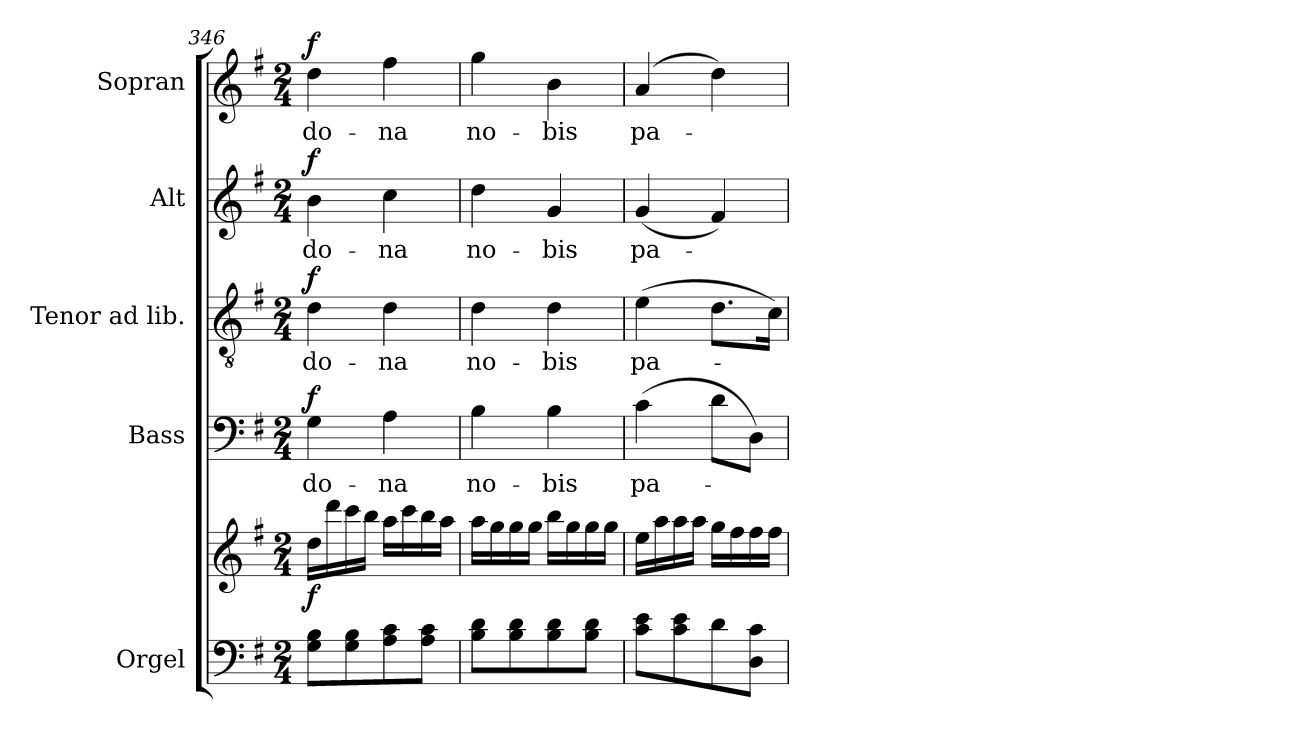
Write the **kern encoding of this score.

**kern	**kern	**dynam	**kern	**text	**dynam	**kern	**text	**dynam	**kern	**text	**dynam	**kern	**text	**dynam
*part5	*part5	*part5	*part4	*part4	*part4	*part3	*part3	*part3	*part2	*part2	*part2	*part1	*part1	*part1
*staff6	*staff5	*staff5/6	*staff4	*staff4	*staff4	*staff3	*staff3	*staff3	*staff2	*staff2	*staff2	*staff1	*staff1	*staff1
*I"Orgel	*	*	*I"Bass	*	*	*I"Tenor ad lib.	*	*	*I"Alt	*	*	*I"Sopran	*	*
*I'Org.	*	*	*I'B.	*	*	*I'T.	*	*	*I'A.	*	*	*I'S.	*	*
!!LO:LB:g=z
*clefF4	*clefG2	*	*clefF4	*	*	*clefGv2	*	*	*clefG2	*	*	*clefG2	*	*
*k[f#]	*k[f#]	*	*k[f#]	*	*	*k[f#]	*	*	*k[f#]	*	*	*k[f#]	*	*
*G:	*G:	*	*G:	*	*	*G:	*	*	*G:	*	*	*G:	*	*
*M2/4	*M2/4	*	*M2/4	*	*	*M2/4	*	*	*M2/4	*	*	*M2/4	*	*
=346	=346	=346	=346	=346	=346	=346	=346	=346	=346	=346	=346	=346	=346	=346
!	!	!LO:DY:b	!	!LO:LY:b	!LO:DY:a	!	!LO:LY:b	!LO:DY:a	!	!LO:LY:b	!LO:DY:a	!	!LO:LY:b	!LO:DY:a
8G\ 8B\L	16dd\LL	f	4G\	do-	f	4d\	do-	f	4b\	do-	f	4dd\	do-	f
.	16ddd\	.	.	.	.	.	.	.	.	.	.	.	.	.
8G\ 8B\	16ccc\	.	.	.	.	.	.	.	.	.	.	.	.	.
.	16bb\JJ	.	.	.	.	.	.	.	.	.	.	.	.	.
!	!	!	!	!LO:LY:b	!	!	!LO:LY:b	!	!	!LO:LY:b	!	!	!LO:LY:b	!
8A\ 8c\	16aa\LL	.	4A\	-na	.	4d\	-na	.	4cc\	-na	.	4ff#\	-na	.
.	16ccc\	.	.	.	.	.	.	.	.	.	.	.	.	.
8A\ 8c\J	16bb\	.	.	.	.	.	.	.	.	.	.	.	.	.
.	16aa\JJ	.	.	.	.	.	.	.	.	.	.	.	.	.
=347	=347	=347	=347	=347	=347	=347	=347	=347	=347	=347	=347	=347	=347	=347
!	!	!	!	!LO:LY:b	!	!	!LO:LY:b	!	!	!LO:LY:b	!	!	!LO:LY:b	!
8B\ 8d\L	16aa\LL	.	4B\	no-	.	4d\	no-	.	4dd\	no-	.	4gg\	no-	.
.	16gg\	.	.	.	.	.	.	.	.	.	.	.	.	.
8B\ 8d\	16gg\	.	.	.	.	.	.	.	.	.	.	.	.	.
.	16gg\JJ	.	.	.	.	.	.	.	.	.	.	.	.	.
!	!	!	!	!LO:LY:b	!	!	!LO:LY:b	!	!	!LO:LY:b	!	!	!LO:LY:b	!
8B\ 8d\	16bb\LL	.	4B\	-bis	.	4d\	-bis	.	4g/	-bis	.	4b\	-bis	.
.	16gg\	.	.	.	.	.	.	.	.	.	.	.	.	.
8B\ 8d\J	16gg\	.	.	.	.	.	.	.	.	.	.	.	.	.
.	16gg\JJ	.	.	.	.	.	.	.	.	.	.	.	.	.
=348	=348	=348	=348	=348	=348	=348	=348	=348	=348	=348	=348	=348	=348	=348
!	!	!	!	!LO:LY:b	!	!	!LO:LY:b	!	!	!LO:LY:b	!	!	!LO:LY:b	!
8c\ 8e\L	16ee\LL	.	(>4c\	pa-	.	(>4e\	pa-	.	(<4g/	pa-	.	(4a/	pa-	.
.	16aa\	.	.	.	.	.	.	.	.	.	.	.	.	.
8c\ 8e\	16aa\	.	.	.	.	.	.	.	.	.	.	.	.	.
.	16aa\JJ	.	.	.	.	.	.	.	.	.	.	.	.	.
8d\	16gg\LL	.	8d\L	.	.	8.d\L	.	.	4f#/)	.	.	4dd\)	.	.
.	16ff#\	.	.	.	.	.	.	.	.	.	.	.	.	.
8D\ 8c\J	16ff#\	.	8D\J)	.	.	.	.	.	.	.	.	.	.	.
.	16ff#\JJ	.	.	.	.	16c\Jk)	.	.	.	.	.	.	.	.
=	=	=	=	=	=	=	=	=	=	=	=	=	=	=
*-	*-	*-	*-	*-	*-	*-	*-	*-	*-	*-	*-	*-	*-	*-
